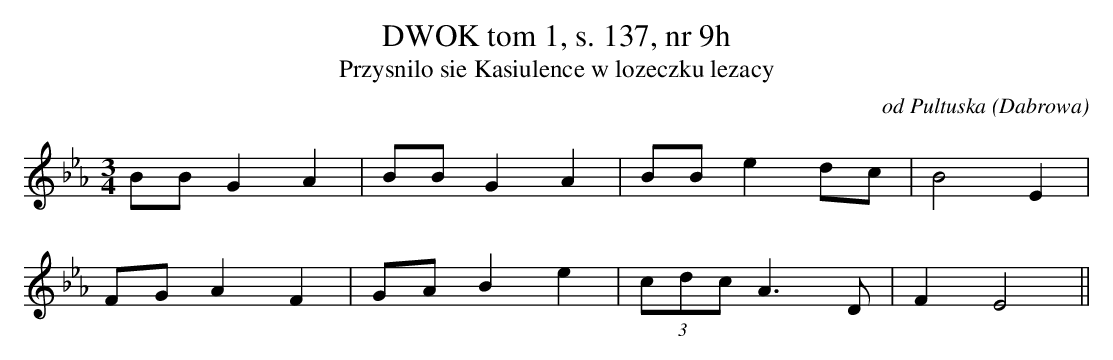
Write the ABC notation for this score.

X:1
T: DWOK tom 1, s. 137, nr 9h
T: Przysnilo sie Kasiulence w lozeczku lezacy
O: od Pultuska (Dabrowa)
M: 3/4
L: 1/8
K: Eb
BBG2A2 | BBG2A2 | BBe2dc | B4E2 |
FGA2F2 | GAB2e2 | (3cdcA3D | F2E4||
